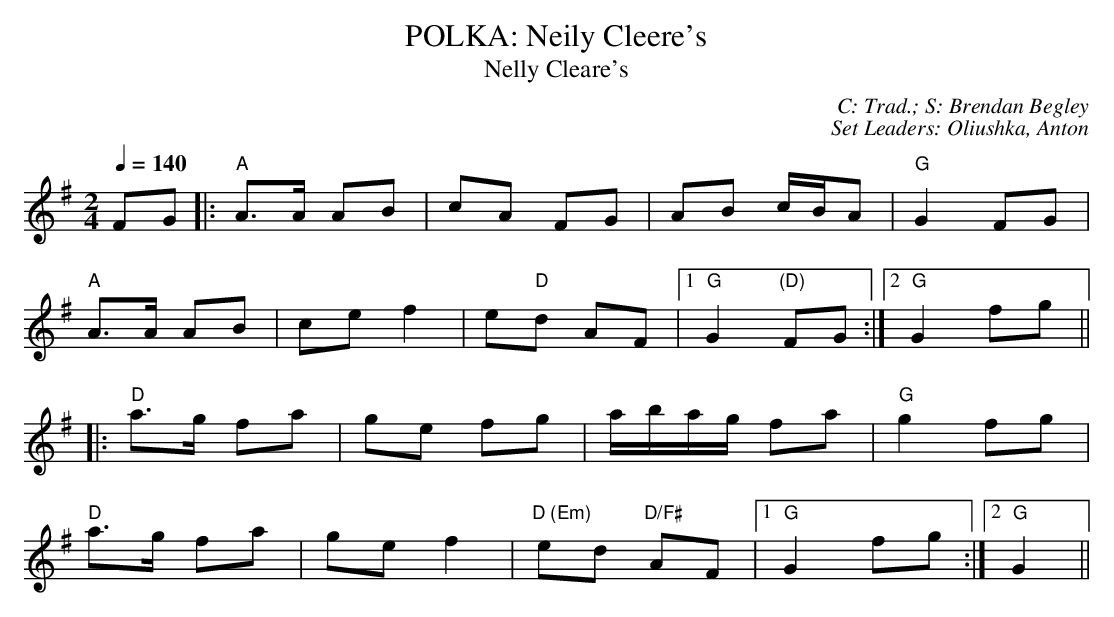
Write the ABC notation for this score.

X:1
T: POLKA: Neily Cleere's
T: Nelly Cleare's
C: C: Trad.; S: Brendan Begley
C: Set Leaders: Oliushka, Anton
M: 2/4
L: 1/8
Q: 1/4=140
K: Dmix
FG|:"A"A>A AB|cA FG|AB c/B/A|"G"G2 FG|
"A"A>A AB|ce f2|e"D"d AF|1 "G"G2 "(D)"FG :|2 "G"G2 fg||
|:"D"a>g fa|ge fg|a/b/a/g/ fa|"G"g2 fg|
"D"a>g fa|ge f2|"D (Em)"ed "D/F#"AF|1 "G"G2 fg:|2 "G"G2||
